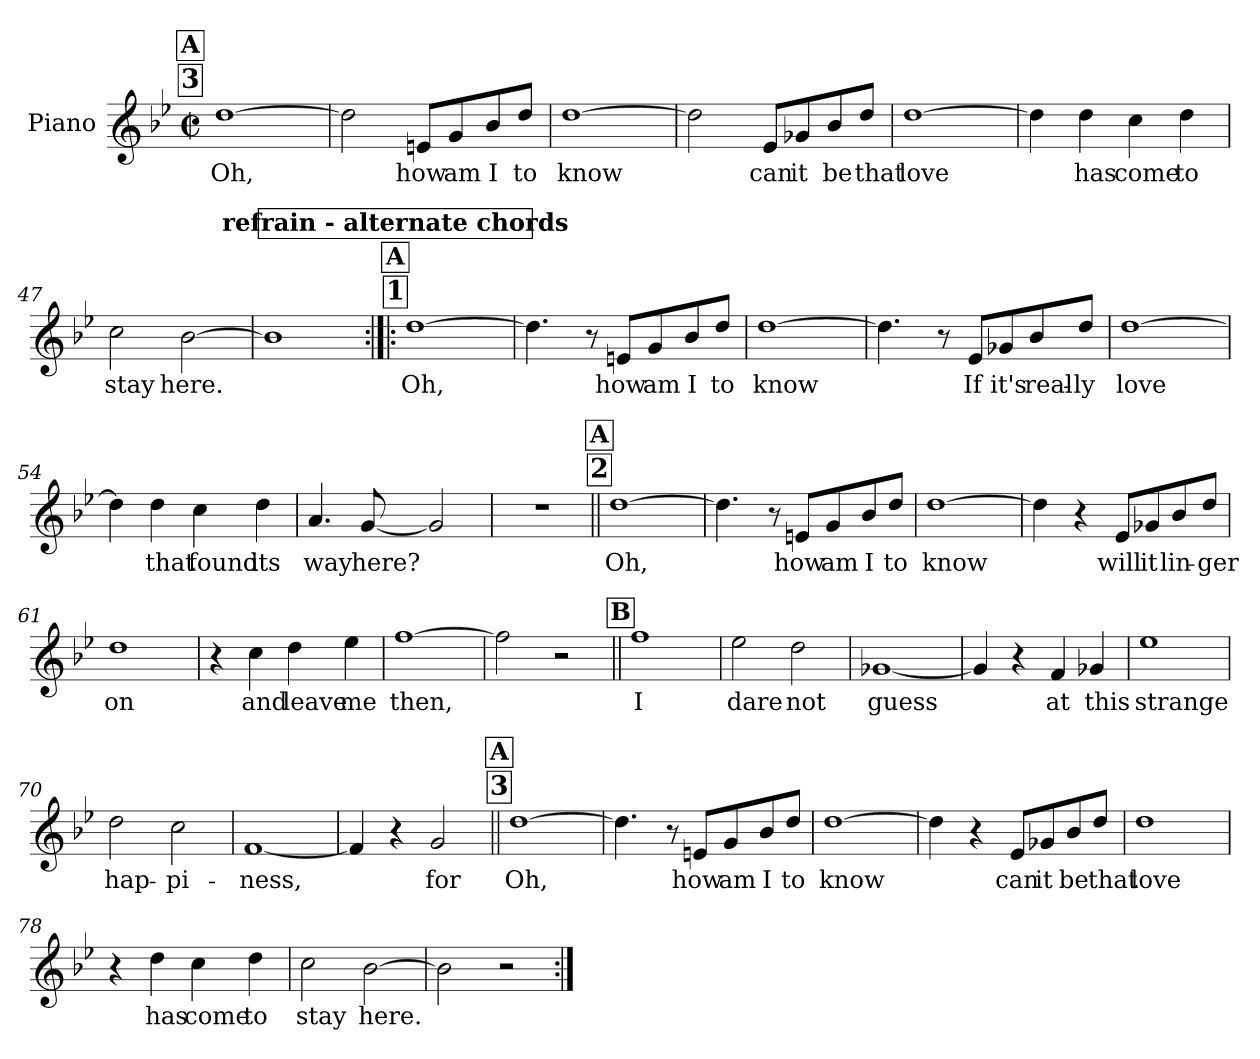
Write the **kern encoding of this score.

**kern	**text
*part1	*part1
*staff1	*staff1
*I"Piano	*
*I'Pno.	*
!!LO:LB:g=z
*clefG2	*
*k[b-e-]	*
*M2/2	*
*met(c|)	*
!!LO:REH:place=s1:a:t=3
!!LO:REH:place=s1:a:fs=14:t=A
=41	=41
!	!LO:LY:b
[1dd	Oh,
=42	=42
2dd\]	.
!	!LO:LY:b
8en/L	how
!	!LO:LY:b
8g/	am
!	!LO:LY:b
8b-/	I
!	!LO:LY:b
8dd/J	to
=43	=43
!	!LO:LY:b
[1dd	know
=44	=44
2dd\]	.
!	!LO:LY:b
8e-i/L	can
!	!LO:LY:b
8g-X/	it
!	!LO:LY:b
8b-/	be
!	!LO:LY:b
8dd/J	that
!!LO:LB:g=z
=45	=45
!	!LO:LY:b
[1dd	love
=46	=46
4dd\]	.
!	!LO:LY:b
4dd\	has
!	!LO:LY:b
4cc\	come
!	!LO:LY:b
4dd\	to
=47	=47
!	!LO:LY:b
2cc\	stay
!	!LO:LY:b
[2b-\	here.
=48	=48
1b-]	.
!!LO:PB:g=z
!!LO:REH:place=s1:a:t=1
!!LO:REH:place=s1:a:fs=14:t=A
!!LO:REH:place=s1:a:fs=14:t=refrain - alternate chords
=49:|!|:	=49:|!|:
!	!LO:LY:b
[1dd	Oh,
=50	=50
4.dd\]	.
8r	.
!	!LO:LY:b
8en/L	how
!	!LO:LY:b
8g/	am
!	!LO:LY:b
8b-/	I
!	!LO:LY:b
8dd/J	to
=51	=51
!	!LO:LY:b
[1dd	know
=52	=52
4.dd\]	.
8r	.
!	!LO:LY:b
8e-i/L	If
!	!LO:LY:b
8g-X/	it's
!	!LO:LY:b
8b-/	real-
!	!LO:LY:b
8dd/J	-ly
!!LO:LB:g=z
=53	=53
!	!LO:LY:b
[1dd	love
=54	=54
4dd\]	.
!	!LO:LY:b
4dd\	that
!	!LO:LY:b
4cc\	found
!	!LO:LY:b
4dd\	its
=55	=55
!	!LO:LY:b
4.a/	way
!	!LO:LY:b
[8g/	here?
2g/]	.
=56	=56
1r	.
!!LO:LB:g=z
!!LO:REH:place=s1:a:t=2
!!LO:REH:place=s1:a:fs=14:t=A
=57||	=57||
!	!LO:LY:b
[1dd	Oh,
=58	=58
4.dd\]	.
8r	.
!	!LO:LY:b
8en/L	how
!	!LO:LY:b
8g/	am
!	!LO:LY:b
8b-/	I
!	!LO:LY:b
8dd/J	to
=59	=59
!	!LO:LY:b
[1dd	know
=60	=60
4dd\]	.
4r	.
!	!LO:LY:b
8e-i/L	will
!	!LO:LY:b
8g-X/	it
!	!LO:LY:b
8b-/	lin-
!	!LO:LY:b
8dd/J	-ger
!!LO:LB:g=z
=61	=61
!	!LO:LY:b
1dd	on
=62	=62
4r	.
!	!LO:LY:b
4cc\	and
!	!LO:LY:b
4dd\	leave
!	!LO:LY:b
4ee-\	me
=63	=63
!	!LO:LY:b
[1ff	then,
=64	=64
2ff\]	.
2r	.
!!LO:LB:g=z
!!LO:REH:place=s1:a:fs=14:t=B
=65||	=65||
!	!LO:LY:b
1ff	I
=66	=66
!	!LO:LY:b
2ee-\	dare
!	!LO:LY:b
2dd\	not
=67	=67
!	!LO:LY:b
[1g-X	guess
=68	=68
4g-/]	.
4r	.
!	!LO:LY:b
4f/	at
!	!LO:LY:b
4g-X/	this
!!LO:LB:g=z
=69	=69
!	!LO:LY:b
1ee-	strange
=70	=70
!	!LO:LY:b
2dd\	hap-
!	!LO:LY:b
2cc\	-pi-
=71	=71
!	!LO:LY:b
[1f	-ness,
=72	=72
4f/]	.
4r	.
!	!LO:LY:b
2g/	for
!!LO:LB:g=z
!!LO:REH:place=s1:a:t=3
!!LO:REH:place=s1:a:fs=14:t=A
=73||	=73||
!	!LO:LY:b
[1dd	Oh,
=74	=74
4.dd\]	.
8r	.
!	!LO:LY:b
8en/L	how
!	!LO:LY:b
8g/	am
!	!LO:LY:b
8b-/	I
!	!LO:LY:b
8dd/J	to
=75	=75
!	!LO:LY:b
[1dd	know
=76	=76
4dd\]	.
4r	.
!	!LO:LY:b
8e-i/L	can
!	!LO:LY:b
8g-X/	it
!	!LO:LY:b
8b-/	be
!	!LO:LY:b
8dd/J	that
!!LO:LB:g=z
=77	=77
!	!LO:LY:b
1dd	love
=78	=78
4r	.
!	!LO:LY:b
4dd\	has
!	!LO:LY:b
4cc\	come
!	!LO:LY:b
4dd\	to
=79	=79
!	!LO:LY:b
2cc\	stay
!	!LO:LY:b
[2b-\	here.
=80	=80
2b-\]	.
2r	.
=:|!	=:|!
*-	*-
